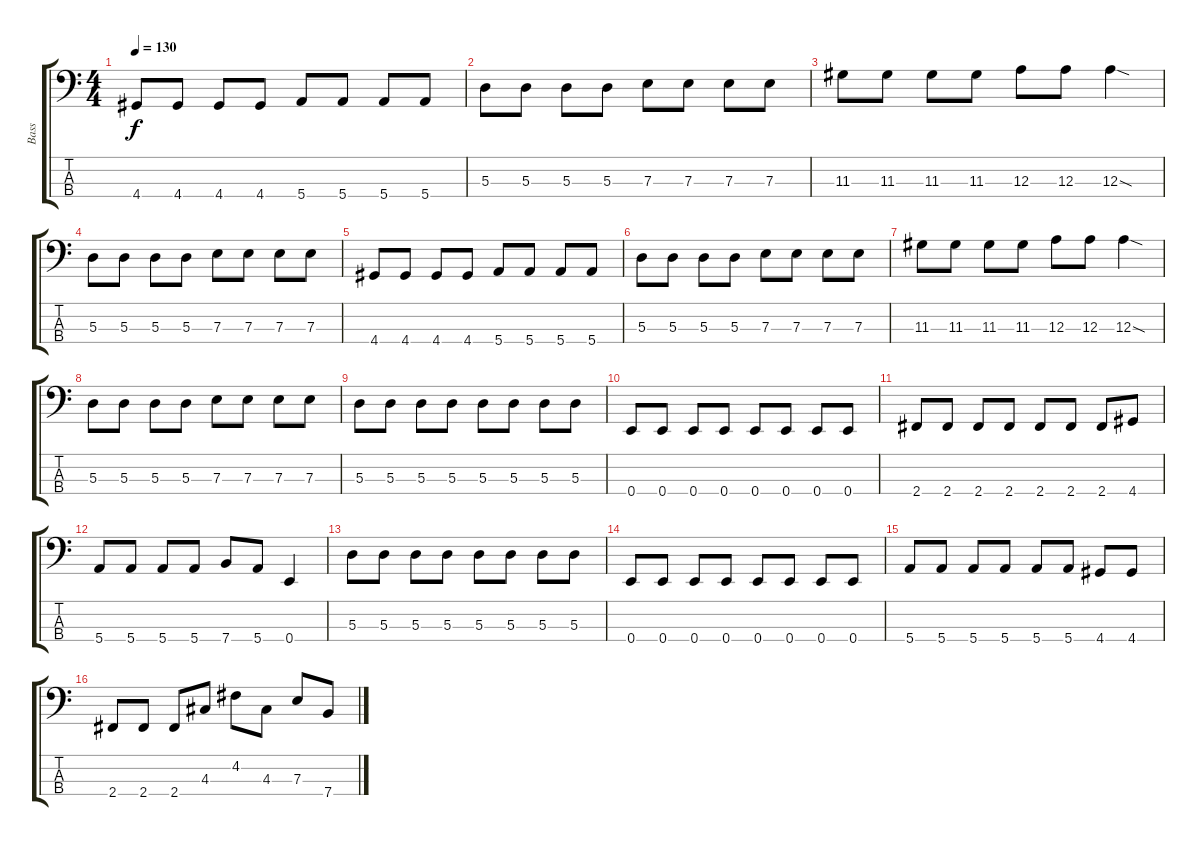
\track ("Bass" "Bass") {instrument electricbasspick}
\staff {score tabs}
\tuning (G2 D2 A1 E1) {hide}
\ts (4 4)
\tempo 130
\clef f4
\ks c
4.4.8{dy f} 4.4.8 4.4.8 4.4.8 5.4.8 5.4.8 5.4.8 5.4.8 |
5.3.8 5.3.8 5.3.8 5.3.8 7.3.8 7.3.8 7.3.8 7.3.8 |
11.3.8 11.3.8 11.3.8 11.3.8 12.3.8 12.3.8 12.3{sod}.4 |
5.3.8 5.3.8 5.3.8 5.3.8 7.3.8 7.3.8 7.3.8 7.3.8 |
4.4.8 4.4.8 4.4.8 4.4.8 5.4.8 5.4.8 5.4.8 5.4.8 |
5.3.8 5.3.8 5.3.8 5.3.8 7.3.8 7.3.8 7.3.8 7.3.8 |
11.3.8 11.3.8 11.3.8 11.3.8 12.3.8 12.3.8 12.3{sod}.4 |
5.3.8 5.3.8 5.3.8 5.3.8 7.3.8 7.3.8 7.3.8 7.3.8 |
5.3.8 5.3.8 5.3.8 5.3.8 5.3.8 5.3.8 5.3.8 5.3.8 |
0.4.8 0.4.8 0.4.8 0.4.8 0.4.8 0.4.8 0.4.8 0.4.8 |
2.4.8 2.4.8 2.4.8 2.4.8 2.4.8 2.4.8 2.4.8 4.4.8 |
5.4.8 5.4.8 5.4.8 5.4.8 7.4.8 5.4.8 0.4.4 |
5.3.8 5.3.8 5.3.8 5.3.8 5.3.8 5.3.8 5.3.8 5.3.8 |
0.4.8 0.4.8 0.4.8 0.4.8 0.4.8 0.4.8 0.4.8 0.4.8 |
5.4.8 5.4.8 5.4.8 5.4.8 5.4.8 5.4.8 4.4.8 4.4.8 |
2.4.8 2.4.8 2.4.8 4.3.8 4.2.8 4.3.8 7.3.8 7.4.8
